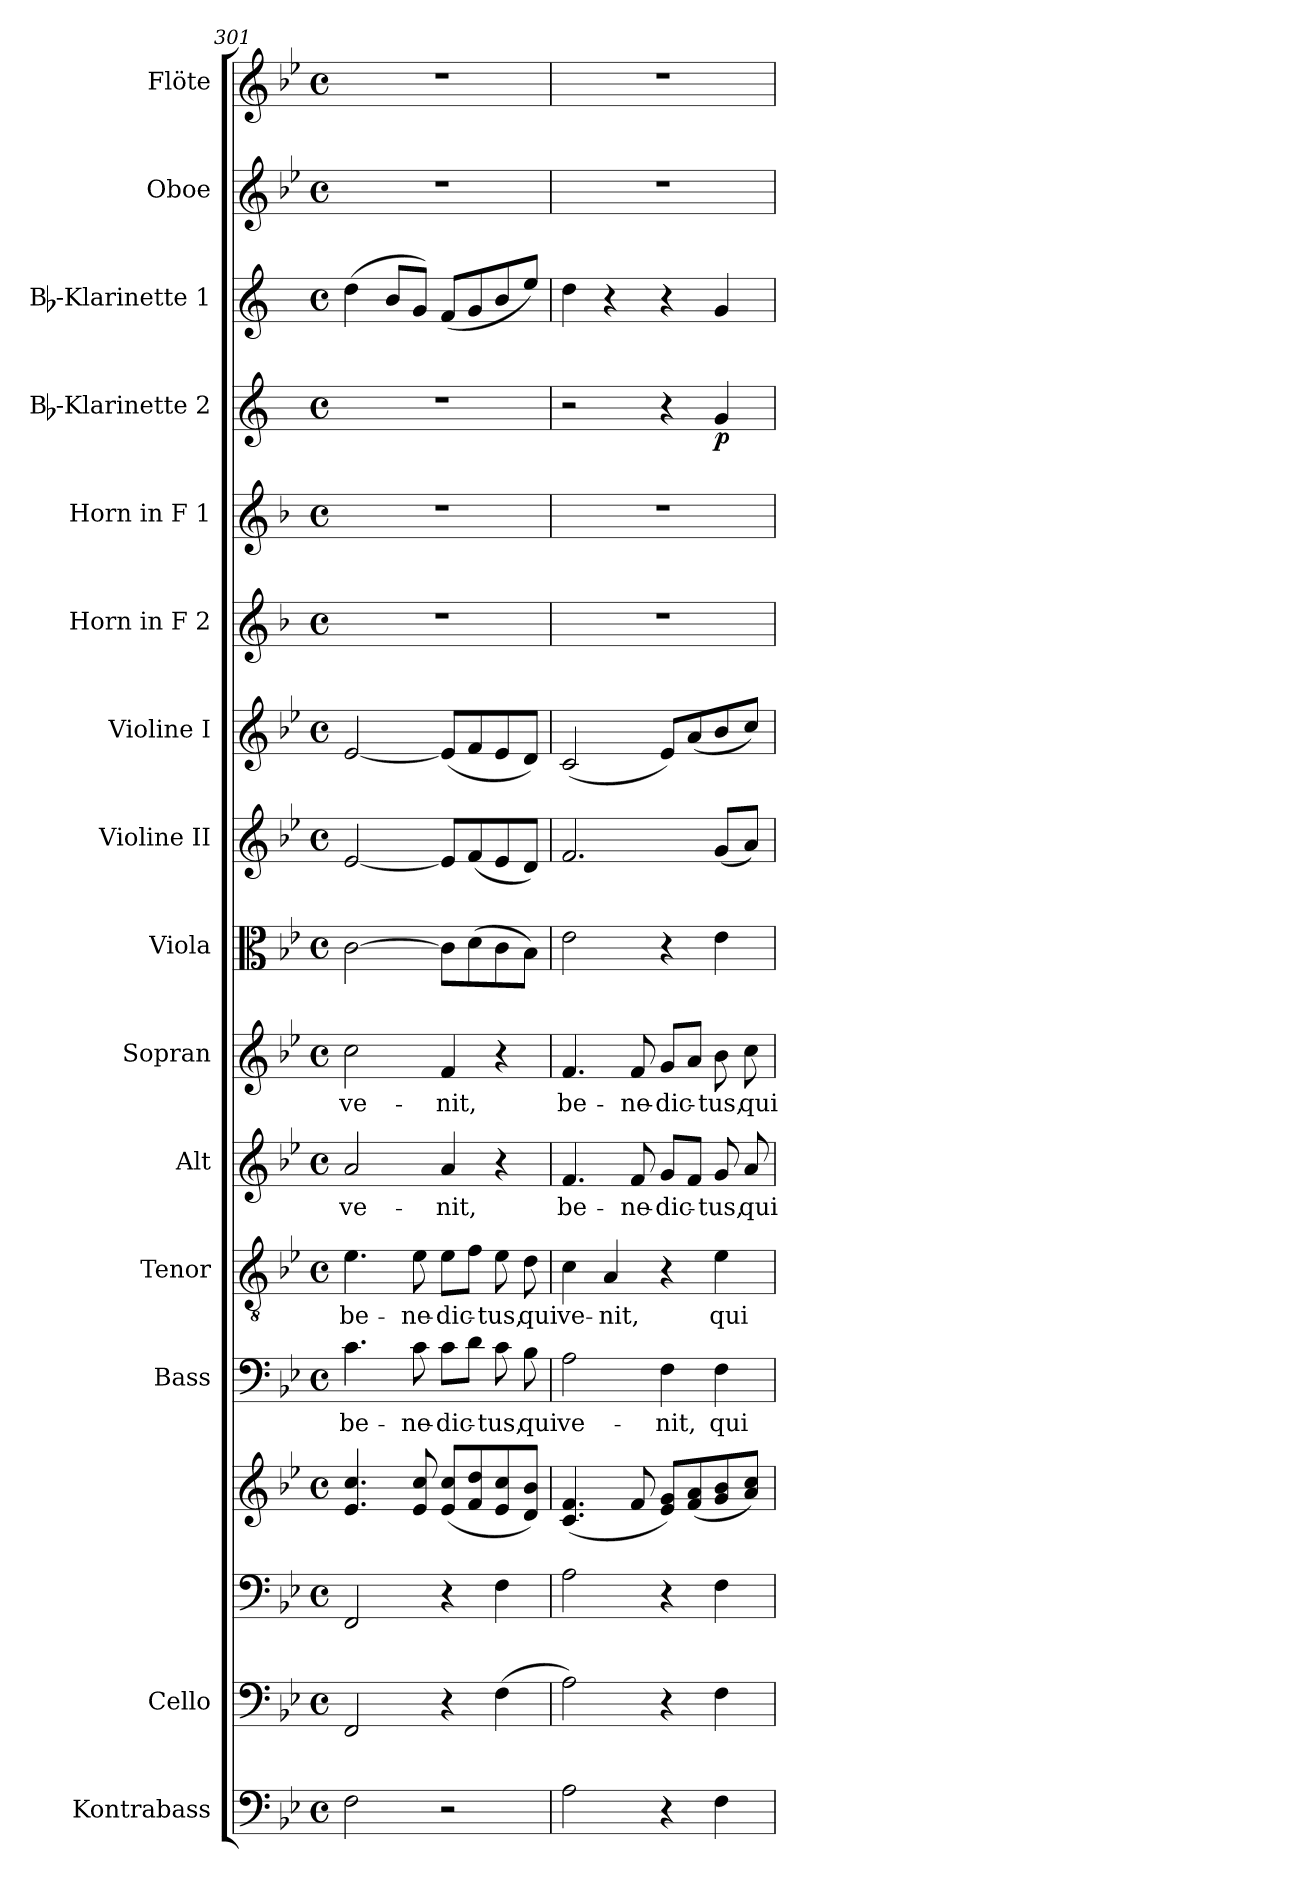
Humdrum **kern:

**kern	**kern	**kern	**kern	**kern	**text	**kern	**text	**kern	**text	**kern	**text	**kern	**kern	**kern	**kern	**kern	**kern	**dynam	**kern	**kern	**kern
*part16	*part15	*part14	*part14	*part13	*part13	*part12	*part12	*part11	*part11	*part10	*part10	*part9	*part8	*part7	*part6	*part5	*part4	*part4	*part3	*part2	*part1
*staff17	*staff16	*staff15	*staff14	*staff13	*staff13	*staff12	*staff12	*staff11	*staff11	*staff10	*staff10	*staff9	*staff8	*staff7	*staff6	*staff5	*staff4	*staff4	*staff3	*staff2	*staff1
*I"Kontrabass	*I"Cello	*	*	*I"Bass	*	*I"Tenor	*	*I"Alt	*	*I"Sopran	*	*I"Viola	*I"Violine II	*I"Violine I	*I"Horn in F 2	*I"Horn in F 1	*I"Bb-Klarinette 2	*	*I"Bb-Klarinette 1	*I"Oboe	*I"Flöte
*I'Kb.	*	*	*	*I'B.	*	*I'T.	*	*I'A.	*	*I'S.	*	*I'Vla.	*I'Vl. II	*I'Vl. I	*	*	*I'Bb Kl. 2	*	*I'Bb Kl. 1	*I'Ob.	*I'Fl.
*clefF4	*clefF4	*clefF4	*clefG2	*clefF4	*	*clefGv2	*	*clefG2	*	*clefG2	*	*clefC3	*clefG2	*clefG2	*clefG2	*clefG2	*clefG2	*	*clefG2	*clefG2	*clefG2
*ITrd7c12	*	*	*	*	*	*	*	*	*	*	*	*	*	*	*ITrd4c7	*ITrd4c7	*ITrd1c2	*	*ITrd1c2	*	*
*k[b-e-]	*k[b-e-]	*k[b-e-]	*k[b-e-]	*k[b-e-]	*	*k[b-e-]	*	*k[b-e-]	*	*k[b-e-]	*	*k[b-e-]	*k[b-e-]	*k[b-e-]	*k[b-e-]	*k[b-e-]	*k[b-e-]	*	*k[b-e-]	*k[b-e-]	*k[b-e-]
*B-:	*B-:	*B-:	*B-:	*B-:	*	*B-:	*	*B-:	*	*B-:	*	*B-:	*B-:	*B-:	*B-:	*B-:	*B-:	*	*B-:	*B-:	*B-:
*M4/4	*M4/4	*M4/4	*M4/4	*M4/4	*	*M4/4	*	*M4/4	*	*M4/4	*	*M4/4	*M4/4	*M4/4	*M4/4	*M4/4	*M4/4	*	*M4/4	*M4/4	*M4/4
*met(c)	*met(c)	*met(c)	*met(c)	*met(c)	*	*met(c)	*	*met(c)	*	*met(c)	*	*met(c)	*met(c)	*met(c)	*met(c)	*met(c)	*met(c)	*	*met(c)	*met(c)	*met(c)
=301	=301	=301	=301	=301	=301	=301	=301	=301	=301	=301	=301	=301	=301	=301	=301	=301	=301	=301	=301	=301	=301
!	!	!	!	!	!LO:LY:b	!	!LO:LY:b	!	!LO:LY:b	!	!LO:LY:b	!	!	!	!	!	!	!	!	!	!
2FF\	2FF/	2FF/	4.e-/ 4.cc/	4.c\	be-	4.e-\	be-	2a/	ve-	2cc\	ve-	[2c\	[2e-/	[2e-/	1r	1r	1r	.	(>4cc\	1r	1r
.	.	.	.	.	.	.	.	.	.	.	.	.	.	.	.	.	.	.	8a/L	.	.
!	!	!	!	!	!LO:LY:b	!	!LO:LY:b	!	!	!	!	!	!	!	!	!	!	!	!	!	!
.	.	.	8e-/ 8cc/	8c\	-ne-	8e-\	-ne-	.	.	.	.	.	.	.	.	.	.	.	8f/J)	.	.
!	!	!	!	!	!LO:LY:b	!	!LO:LY:b	!	!LO:LY:b	!	!LO:LY:b	!	!	!	!	!	!	!	!	!	!
2r	4r	4r	(<8e-/ 8cc/L	8c\L	-dic-	8e-\L	-dic-	4a/	-nit,	4f/	-nit,	8c\L]	8e-/L]	(<8e-/L]	.	.	.	.	(<8e-/L	.	.
.	.	.	8f/ 8dd/	8d\J	.	8f\J	.	.	.	.	.	(>8d\	(<8f/	8f/	.	.	.	.	8f/	.	.
!	!	!	!	!	!LO:LY:b	!	!LO:LY:b	!	!	!	!	!	!	!	!	!	!	!	!	!	!
.	(>4F\	4F\	8e-/ 8cc/	8c\	-tus,	8e-\	-tus,	4r	.	4r	.	8c\	8e-/	8e-/	.	.	.	.	8a/	.	.
!	!	!	!	!	!LO:LY:b	!	!LO:LY:b	!	!	!	!	!	!	!	!	!	!	!	!	!	!
.	.	.	8d/ 8b-/J)	8B-\	qui	8d\	qui	.	.	.	.	8B-\J)	8d/J)	8d/J)	.	.	.	.	8dd/J)	.	.
!!LO:PB:g=z
=302	=302	=302	=302	=302	=302	=302	=302	=302	=302	=302	=302	=302	=302	=302	=302	=302	=302	=302	=302	=302	=302
!	!	!	!	!	!LO:LY:b	!	!LO:LY:b	!	!LO:LY:b	!	!LO:LY:b	!	!	!	!	!	!	!	!	!	!
2AA\	2A\)	2A\	(<4.c/ 4.f/	2A\	ve-	4c\	ve-	4.f/	be-	4.f/	be-	2e-\	2.f/	(<2c/	1r	1r	2r	.	4cc\	1r	1r
!	!	!	!	!	!	!	!LO:LY:b	!	!	!	!	!	!	!	!	!	!	!	!	!	!
.	.	.	.	.	.	4A/	-nit,	.	.	.	.	.	.	.	.	.	.	.	4r	.	.
!	!	!	!	!	!	!	!	!	!LO:LY:b	!	!LO:LY:b	!	!	!	!	!	!	!	!	!	!
.	.	.	8f/	.	.	.	.	8f/	-ne-	8f/	-ne-	.	.	.	.	.	.	.	.	.	.
!	!	!	!	!	!LO:LY:b	!	!	!	!LO:LY:b	!	!LO:LY:b	!	!	!	!	!	!	!	!	!	!
4r	4r	4r	8e-/ 8g/L)	4F\	-nit,	4r	.	8g/L	-dic-	8g/L	-dic-	4r	.	8e-/L)	.	.	4r	.	4r	.	.
.	.	.	(<8f/ 8a/	.	.	.	.	8f/J	.	8a/J	.	.	.	(<8a/	.	.	.	.	.	.	.
!	!	!	!	!	!LO:LY:b	!	!LO:LY:b	!	!LO:LY:b	!	!LO:LY:b	!	!	!	!	!	!	!LO:DY:b	!	!	!
4FF\	4F\	4F\	8g/ 8b-/	4F\	qui	4e-\	qui	8g/	-tus,	8b-\	-tus,	4e-\	(<8g/L	8b-/	.	.	4f/	p	4f/	.	.
!	!	!	!	!	!	!	!	!	!LO:LY:b	!	!LO:LY:b	!	!	!	!	!	!	!	!	!	!
.	.	.	8a/ 8cc/J)	.	.	.	.	8a/	qui	8cc\	qui	.	8a/J)	8cc/J)	.	.	.	.	.	.	.
=	=	=	=	=	=	=	=	=	=	=	=	=	=	=	=	=	=	=	=	=	=
*-	*-	*-	*-	*-	*-	*-	*-	*-	*-	*-	*-	*-	*-	*-	*-	*-	*-	*-	*-	*-	*-
